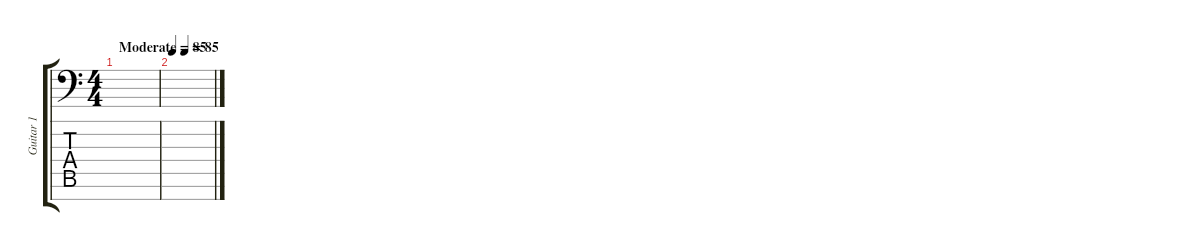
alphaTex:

\track ("Guitar 1" "Guitar 1") {instrument overdrivenguitar}
\staff {score tabs}
\tuning (E4 B3 G3 D3 A2 E2 C-1) {hide}
\ts (4 4)
\tempo (85 "Moderate")
\clef f4
\ks c
|
\tempo 85
